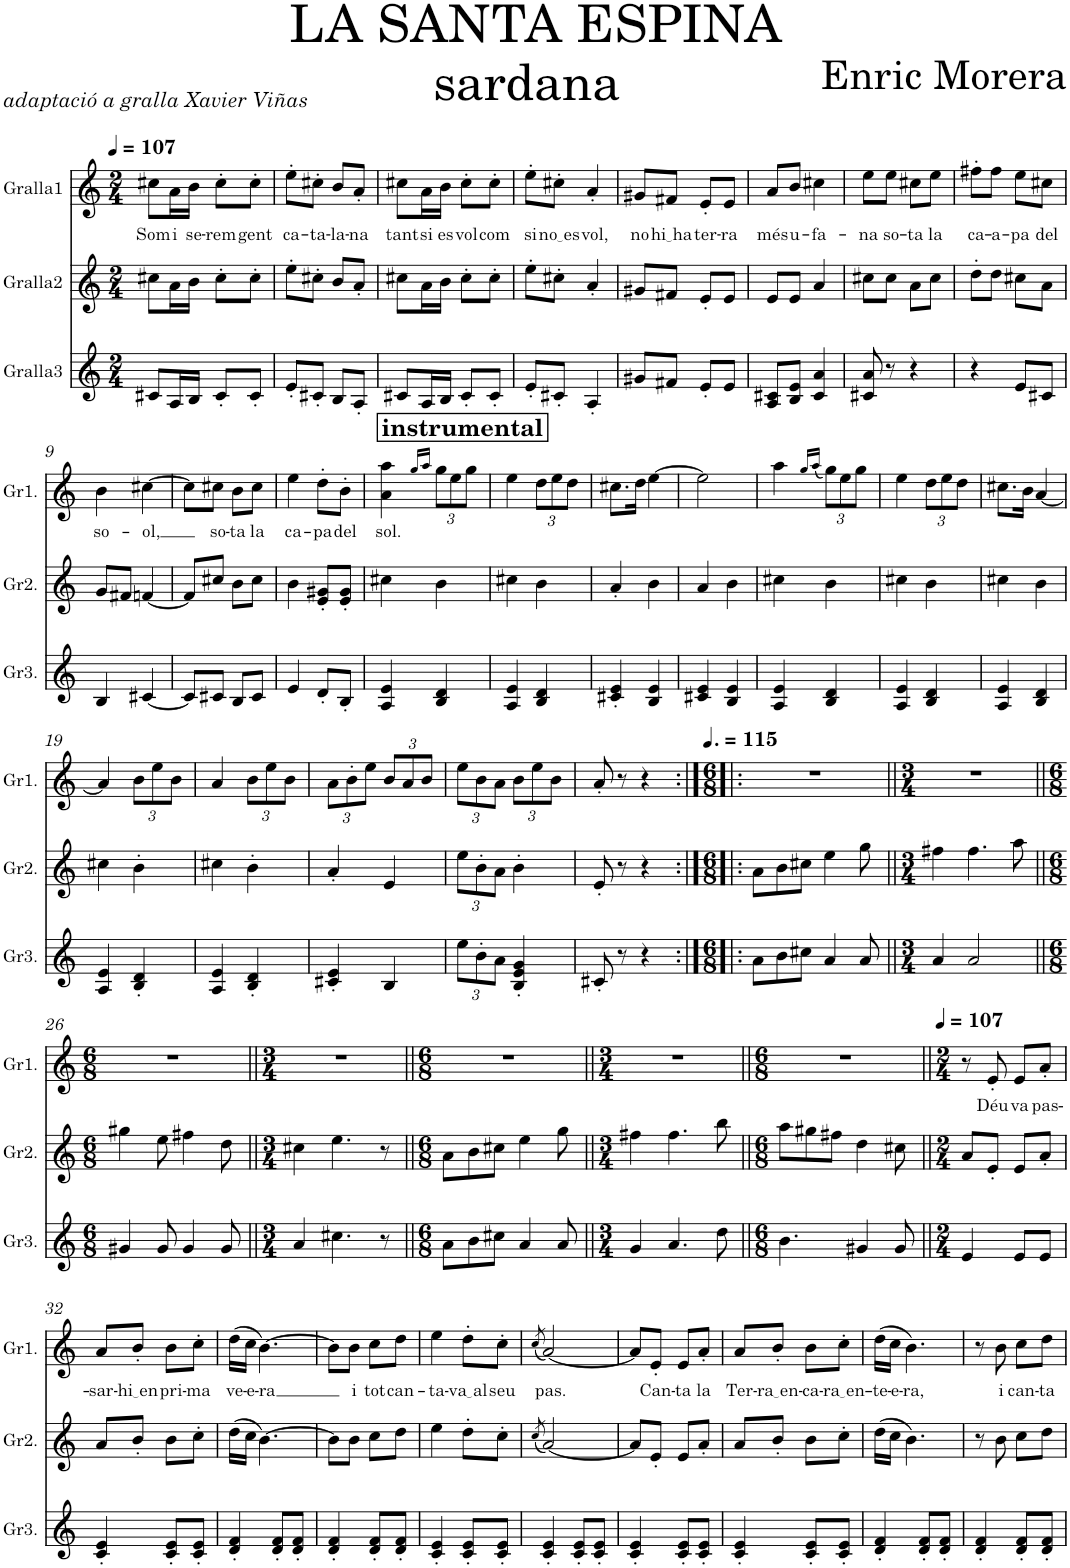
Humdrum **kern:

**kern	**kern	**kern	**text
*part3	*part2	*part1	*part1
*staff3	*staff2	*staff1	*staff1
*I"Gralla3	*I"Gralla2	*I"Gralla1	*
*I'Gr3.	*I'Gr2.	*I'Gr1.	*
*clefG2	*clefG2	*clefG2	*
*k[]	*k[]	*k[]	*
*M2/4	*M2/4	*M2/4	*
*MM107	*MM107	*MM107	*
=1	=1	=1	=1
!	!	!	!LO:LY:b
8c#X/L	8cc#X\L	8cc#X\L	Som
!	!	!	!LO:LY:b
16A/L	16a\L	16a\L	i
!	!	!	!LO:LY:b
16B/JJ	16b\JJ	16b\JJ	se-
!	!	!	!LO:LY:b
8c#'/L	8cc#'\L	8cc#'\L	-rem
!	!	!	!LO:LY:b
8c#'/J	8cc#'\J	8cc#'\J	gent
=2	=2	=2	=2
!	!	!	!LO:LY:b
8e'/L	8ee'\L	8ee'\L	ca-
!	!	!	!LO:LY:b
8c#X'/J	8cc#X'\J	8cc#X'\J	-ta-
!	!	!	!LO:LY:b
8B/L	8b/L	8b/L	-la-
!	!	!	!LO:LY:b
8A'/J	8a'/J	8a'/J	-na
=3	=3	=3	=3
!	!	!	!LO:LY:b
8c#X/L	8cc#X\L	8cc#X\L	tant
!	!	!	!LO:LY:b
16A/L	16a\L	16a\L	si
!	!	!	!LO:LY:b
16B/JJ	16b\JJ	16b\JJ	es
!	!	!	!LO:LY:b
8c#'/L	8cc#'\L	8cc#'\L	vol
!	!	!	!LO:LY:b
8c#'/J	8cc#'\J	8cc#'\J	com
=4	=4	=4	=4
!	!	!	!LO:LY:b
8e'/L	8ee'\L	8ee'\L	si
!	!	!	!LO:LY:b
8c#X'/J	8cc#X'\J	8cc#X'\J	no es
!	!	!	!LO:LY:b
4A'/	4a'/	4a'/	vol,
=5	=5	=5	=5
!	!	!	!LO:LY:b
8g#X/L	8g#X/L	8g#X/L	no
!	!	!	!LO:LY:b
8f#X/J	8f#X/J	8f#X/J	hi ha
!	!	!	!LO:LY:b
8e'/L	8e'/L	8e'/L	ter-
!	!	!	!LO:LY:b
8e/J	8e/J	8e/J	-ra
=6	=6	=6	=6
!	!	!	!LO:LY:b
8A/ 8c#X/L	8e/L	8a/L	més
!	!	!	!LO:LY:b
8B/ 8e/J	8e/J	8b/J	u-
!	!	!	!LO:LY:b
4c#/ 4a/	4a/	4cc#X\	-fa-
=7	=7	=7	=7
!	!	!	!LO:LY:b
8c#X/ 8a/	8cc#X\L	8ee\L	-na
!	!	!	!LO:LY:b
8r	8cc#\J	8ee\J	so-
!	!	!	!LO:LY:b
4r	8a\L	8cc#X\L	-ta
!	!	!	!LO:LY:b
.	8cc#\J	8ee\J	la
=8	=8	=8	=8
!	!	!	!LO:LY:b
4r	8dd'\L	8ff#X'\L	ca-
!	!	!	!LO:LY:b
.	8dd\J	8ff#\J	-a-
!	!	!	!LO:LY:b
8e/L	8cc#X\L	8ee\L	-pa
!	!	!	!LO:LY:b
8c#X/J	8a\J	8cc#X\J	del
!!LO:LB:g=z
=9	=9	=9	=9
!	!	!	!LO:LY:b
4B/	8g/L	4b\	so-
.	8f#X/J	.	.
!	!	!	!LO:LY:b
[4c#X/	[4fn/	[4cc#X\	-ol,
=10	=10	=10	=10
8c#/L]	8f/L]	8cc#\L]	.
!	!	!	!LO:LY:b
8c#X/J	8cc#X/J	8cc#X\J	so-
!	!	!	!LO:LY:b
8B/L	8b\L	8b\L	-ta
!	!	!	!LO:LY:b
8c#/J	8cc#\J	8cc#\J	la
=11	=11	=11	=11
!	!	!	!LO:LY:b
4e/	4b\	4ee\	ca-
!	!	!	!LO:LY:b
8d'/L	8e/' 8g#X/'L	8dd'\L	-pa
!	!	!	!LO:LY:b
8B'/J	8e/' 8g#/'J	8b'\J	del
!!LO:REH:place=s1:a:B:cj:fs=14:t=instrumental
=12	=12	=12	=12
!	!	!	!LO:LY:b
4A/ 4e/	4cc#X\	4a\ 4aa\	sol.
.	.	16qgg/LL	.
.	.	16qaa/JJ	.
*	*	*Xbrackettup	*
4B/ 4d/	4b\	12gg\L	.
.	.	12ee\	.
.	.	12gg\J	.
=13	=13	=13	=13
4A/ 4e/	4cc#X\	4ee\	.
4B/ 4d/	4b\	12dd\L	.
.	.	12ee\	.
.	.	12dd\J	.
=14	=14	=14	=14
4c#X/' 4e/'	4a'/	8.cc#X\L	.
.	.	16dd\Jk	.
4B/ 4e/	4b\	[4ee\	.
=15	=15	=15	=15
4c#X/ 4e/	4a/	2ee\]	.
4B/ 4e/	4b\	.	.
=16	=16	=16	=16
4A/ 4e/	4cc#X\	4aa\	.
.	.	16qgg/LL	.
.	.	(16qaa/JJ	.
4B/ 4d/	4b\	12gg\L)	.
.	.	12ee\	.
.	.	12gg\J	.
=17	=17	=17	=17
4A/ 4e/	4cc#X\	4ee\	.
4B/ 4d/	4b\	12dd\L	.
.	.	12ee\	.
.	.	12dd\J	.
=18	=18	=18	=18
4A/ 4e/	4cc#X\	8.cc#X\L	.
.	.	16b\Jk	.
4B/ 4d/	4b\	[4a/	.
!!LO:LB:g=z
=19	=19	=19	=19
4A/ 4e/	4cc#X\	4a/]	.
4B/' 4d/'	4b'\	12b\L	.
.	.	12ee\	.
.	.	12b\J	.
=20	=20	=20	=20
4A/ 4e/	4cc#X\	4a/	.
4B/' 4d/'	4b'\	12b\L	.
.	.	12ee\	.
.	.	12b\J	.
=21	=21	=21	=21
4c#X/' 4e/'	4a'/	12a\L	.
.	.	12b'\	.
.	.	12ee\J	.
4B/	4e/	12b/L	.
.	.	12a/	.
.	.	12b/J	.
=22	=22	=22	=22
*Xbrackettup	*Xbrackettup	*	*
12ee\L	12ee\L	12ee\L	.
12b'\	12b'\	12b\	.
12a\J	12a\J	12a\J	.
4B/' 4e/' 4g/'	4b'\	12b\L	.
.	.	12ee\	.
.	.	12b\J	.
=23	=23	=23	=23
8c#X'/	8e'/	8a'/	.
8r	8r	8r	.
4r	4r	4r	.
=24:|!|:	=24:|!|:	=24:|!|:	=24:|!|:
*M6/8	*M6/8	*M6/8	*
*	*	*MM173	*
8a\L	8a\L	2.r	.
8b\	8b\	.	.
8cc#X\J	8cc#X\J	.	.
4a/	4ee\	.	.
8a/	8gg\	.	.
=25||	=25||	=25||	=25||
*M3/4	*M3/4	*M3/4	*
4a/	4ff#X\	2.r	.
2a/	4.ff#\	.	.
.	8aa\	.	.
!!LO:LB:g=z
=26||	=26||	=26||	=26||
*M6/8	*M6/8	*M6/8	*
4g#X/	4gg#X\	2.r	.
8g#/	8ee\	.	.
4g#/	4ff#X\	.	.
8g#/	8dd\	.	.
=27||	=27||	=27||	=27||
*M3/4	*M3/4	*M3/4	*
4a/	4cc#X\	2.r	.
4.cc#X\	4.ee\	.	.
8r	8r	.	.
=28||	=28||	=28||	=28||
*M6/8	*M6/8	*M6/8	*
8a\L	8a\L	2.r	.
8b\	8b\	.	.
8cc#X\J	8cc#X\J	.	.
4a/	4ee\	.	.
8a/	8gg\	.	.
=29||	=29||	=29||	=29||
*M3/4	*M3/4	*M3/4	*
4g/	4ff#X\	2.r	.
4.a/	4.ff#\	.	.
8dd\	8bb\	.	.
=30||	=30||	=30||	=30||
*M6/8	*M6/8	*M6/8	*
4.b\	8aa\L	2.r	.
.	8gg#X\	.	.
.	8ff#X\J	.	.
4g#X/	4dd\	.	.
8g#/	8cc#X\	.	.
=31||	=31||	=31||	=31||
*M2/4	*M2/4	*M2/4	*
*	*	*MM107	*
4e/	8a/L	8r	.
!	!	!	!LO:LY:b
.	8e'/J	8e'/	Déu
!	!	!	!LO:LY:b
8e/L	8e/L	8e/L	va
!	!	!	!LO:LY:b
8e/J	8a'/J	8a'/J	pas-
!!LO:LB:g=z
=32	=32	=32	=32
!	!	!	!LO:LY:b
4c/' 4e/'	8a/L	8a/L	-sar-
!	!	!	!LO:LY:b
.	8b'/J	8b'/J	hi en
!	!	!	!LO:LY:b
8c/' 8e/'L	8b\L	8b\L	pri-
!	!	!	!LO:LY:b
8c/' 8e/'J	8cc'\J	8cc'\J	-ma
=33	=33	=33	=33
!	!	!	!LO:LY:b
4d/' 4f/'	(16dd\LL	(16dd\LL	ve-
!	!	!	!LO:LY:b
.	16cc\JJ	16cc\JJ	-e-
!	!	!	!LO:LY:b
.	[4.b\)	[4.b\)	-ra
8d/' 8f/'L	.	.	.
8d/' 8f/'J	.	.	.
=34	=34	=34	=34
4d/' 4f/'	8b\L]	8b\L]	.
!	!	!	!LO:LY:b
.	8b\J	8b\J	i
!	!	!	!LO:LY:b
8d/' 8f/'L	8cc\L	8cc\L	tot
!	!	!	!LO:LY:b
8d/' 8f/'J	8dd\J	8dd\J	can-
=35	=35	=35	=35
!	!	!	!LO:LY:b
4c/' 4e/'	4ee\	4ee\	-ta-
!	!	!	!LO:LY:b
8c/' 8e/'L	8dd'\L	8dd'\L	va al
!	!	!	!LO:LY:b
8c/' 8e/'J	8cc'\J	8cc'\J	seu
=36	=36	=36	=36
.	(8qcc/	(8qcc/	.
!	!	!	!LO:LY:b
4c/' 4e/'	[2a/)	[2a/)	pas.
8c/' 8e/'L	.	.	.
8c/' 8e/'J	.	.	.
=37	=37	=37	=37
4c/' 4e/'	8a/L]	8a/L]	.
!	!	!	!LO:LY:b
.	8e'/J	8e'/J	Can-
!	!	!	!LO:LY:b
8c/' 8e/'L	8e/L	8e/L	-ta
!	!	!	!LO:LY:b
8c/' 8e/'J	8a'/J	8a'/J	la
=38	=38	=38	=38
!	!	!	!LO:LY:b
4c/' 4e/'	8a/L	8a/L	Ter-
!	!	!	!LO:LY:b
.	8b'/J	8b'/J	ra en
!	!	!	!LO:LY:b
8c/' 8e/'L	8b\L	8b\L	-ca-
!	!	!	!LO:LY:b
8c/' 8e/'J	8cc'\J	8cc'\J	ra en
=39	=39	=39	=39
!	!	!	!LO:LY:b
4d/' 4f/'	(16dd\LL	(16dd\LL	-te-
!	!	!	!LO:LY:b
.	16cc\JJ	16cc\JJ	-e-
!	!	!	!LO:LY:b
.	4.b\)	4.b\)	-ra,
8d/' 8f/'L	.	.	.
8d/' 8f/'J	.	.	.
=40	=40	=40	=40
4d/' 4f/'	8r	8r	.
!	!	!	!LO:LY:b
.	8b\	8b\	i
!	!	!	!LO:LY:b
8d/' 8f/'L	8cc\L	8cc\L	can-
!	!	!	!LO:LY:b
8d/' 8f/'J	8dd\J	8dd\J	-ta
=	=	=	=
*-	*-	*-	*-
